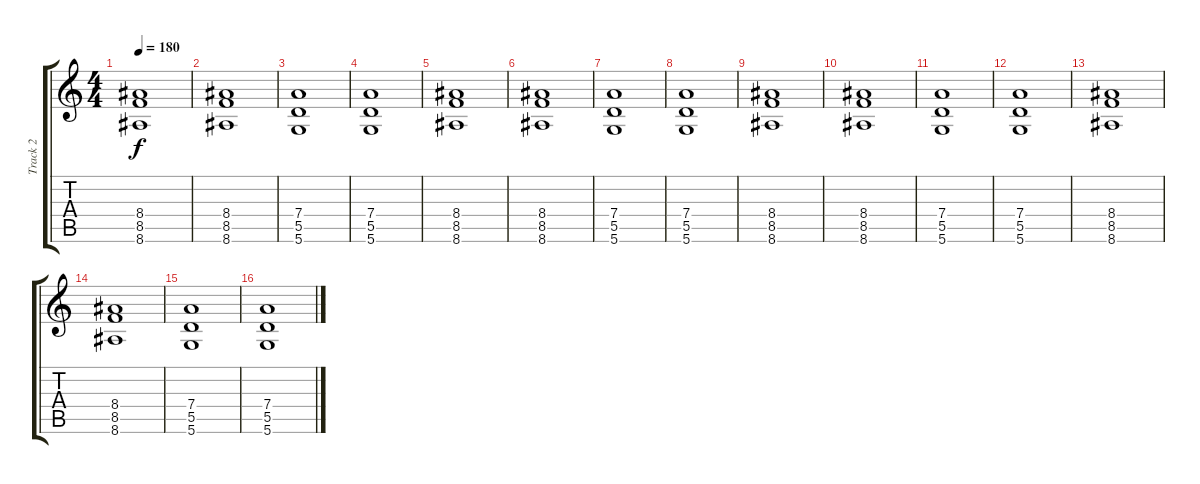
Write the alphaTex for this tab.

\track ("Track 2" "Track 2") {instrument acousticguitarsteel}
\staff {score tabs}
\tuning (E4 B3 G3 D3 A2 D2) {hide}
\ts (4 4)
\tempo 180
\clef g2
\ks c
(8.4 8.5 8.6).1{dy f instrument acousticguitarsteel} |
(8.4 8.5 8.6).1 |
(7.4 5.5 5.6).1 |
(7.4 5.5 5.6).1 |
(8.4 8.5 8.6).1 |
(8.4 8.5 8.6).1 |
(7.4 5.5 5.6).1 |
(7.4 5.5 5.6).1 |
(8.4 8.5 8.6).1 |
(8.4 8.5 8.6).1 |
(7.4 5.5 5.6).1 |
(7.4 5.5 5.6).1 |
(8.4 8.5 8.6).1 |
(8.4 8.5 8.6).1 |
(7.4 5.5 5.6).1 |
(7.4 5.5 5.6).1
